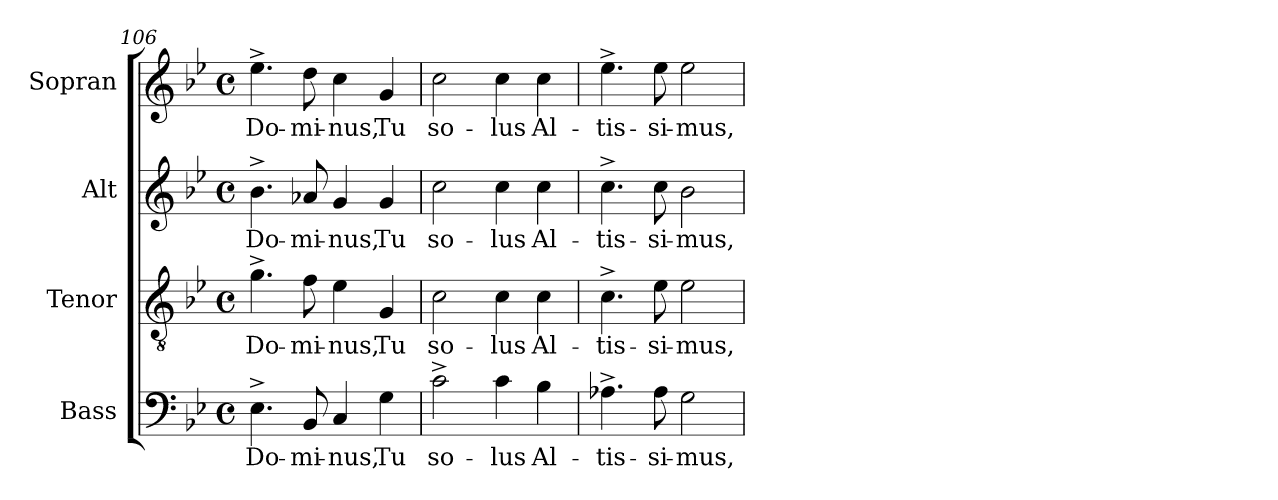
**kern	**text	**kern	**text	**kern	**text	**kern	**text
*part4	*part4	*part3	*part3	*part2	*part2	*part1	*part1
*staff4	*staff4	*staff3	*staff3	*staff2	*staff2	*staff1	*staff1
*I"Bass	*	*I"Tenor	*	*I"Alt	*	*I"Sopran	*
*I'B.	*	*I'T.	*	*I'A.	*	*I'S.	*
*clefF4	*	*clefGv2	*	*clefG2	*	*clefG2	*
*k[b-e-]	*	*k[b-e-]	*	*k[b-e-]	*	*k[b-e-]	*
*B-:	*	*B-:	*	*B-:	*	*B-:	*
*M4/4	*	*M4/4	*	*M4/4	*	*M4/4	*
*met(c)	*	*met(c)	*	*met(c)	*	*met(c)	*
=106	=106	=106	=106	=106	=106	=106	=106
!	!LO:LY:b	!	!LO:LY:b	!	!LO:LY:b	!	!LO:LY:b
4.E-^>\	Do-	4.g^>\	Do-	4.b-^>\	Do-	4.ee-^>\	Do-
!	!LO:LY:b	!	!LO:LY:b	!	!LO:LY:b	!	!LO:LY:b
8BB-/	-mi-	8f\	-mi-	8a-X/	-mi-	8dd\	-mi-
!	!LO:LY:b	!	!LO:LY:b	!	!LO:LY:b	!	!LO:LY:b
4C/	-nus,	4e-\	-nus,	4g/	-nus,	4cc\	-nus,
!	!LO:LY:b	!	!LO:LY:b	!	!LO:LY:b	!	!LO:LY:b
4G\	Tu	4G/	Tu	4g/	Tu	4g/	Tu
=107	=107	=107	=107	=107	=107	=107	=107
!	!LO:LY:b	!	!LO:LY:b	!	!LO:LY:b	!	!LO:LY:b
2c^>\	so-	2c\	so-	2cc\	so-	2cc\	so-
!	!LO:LY:b	!	!LO:LY:b	!	!LO:LY:b	!	!LO:LY:b
4c\	-lus	4c\	-lus	4cc\	-lus	4cc\	-lus
!	!LO:LY:b	!	!LO:LY:b	!	!LO:LY:b	!	!LO:LY:b
4B-\	Al-	4c\	Al-	4cc\	Al-	4cc\	Al-
=108	=108	=108	=108	=108	=108	=108	=108
!	!LO:LY:b	!	!LO:LY:b	!	!LO:LY:b	!	!LO:LY:b
4.A-X^>\	-tis-	4.c^>\	-tis-	4.cc^>\	-tis-	4.ee-^>\	-tis-
!	!LO:LY:b	!	!LO:LY:b	!	!LO:LY:b	!	!LO:LY:b
8A-\	-si-	8e-\	-si-	8cc\	-si-	8ee-\	-si-
!	!LO:LY:b	!	!LO:LY:b	!	!LO:LY:b	!	!LO:LY:b
2G\	-mus,	2e-\	-mus,	2b-\	-mus,	2ee-\	-mus,
=	=	=	=	=	=	=	=
*-	*-	*-	*-	*-	*-	*-	*-
